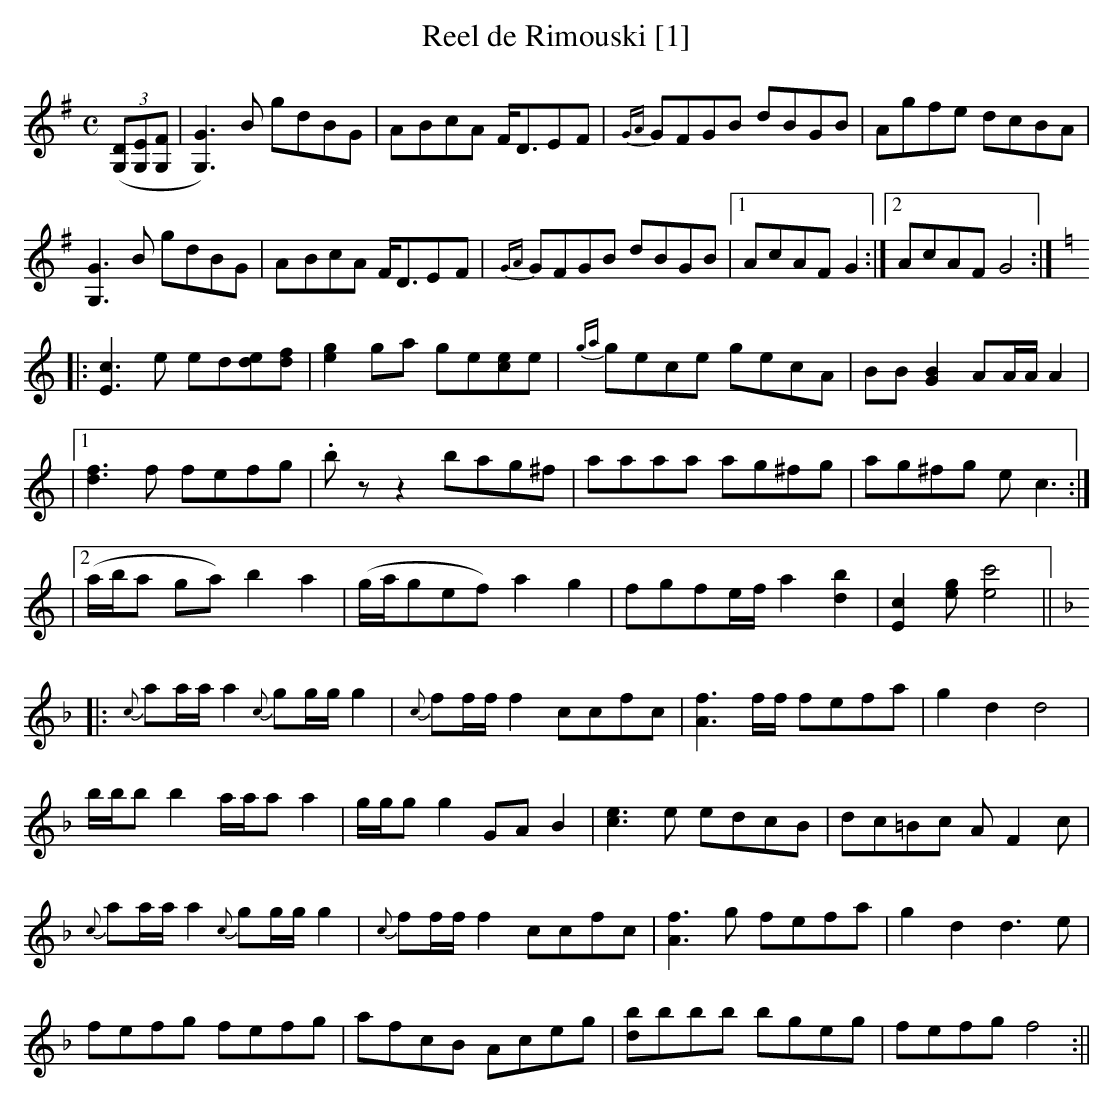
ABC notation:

X:1
T:Reel de Rimouski [1]
M:C
L:1/8
K:G
((3[G,D][G,E][G,F]|[G,3G3])B gdBG|A-BcA F<DE-F|{GA}GFGB dBGB|Agfe dcBA|
[G,3G3]B gdBG|A-BcA F<DE-F|{GA}GFGB dBGB|1AcAF G2:|2AcAF G4:|
K:C
|:[E3c3]e ed[de][df]|[e2g2] g-a g-e[ce]e|{ga}gece gecA|BB[G2B2] AA/A/ A2|
|1[d3f3]f fefg|.bz  z2 bag^f|aaaa  ag^fg|ag^fg ec3:|
|2 (a/b/a ga)  b2a2|(g/a/gef) a2g2|fgfe/f/ a2[d2b2]|[E2c2][eg][e4c'4]||
K:F
|:{c}aa/a/a2 {c}gg/g/g2|{c}ff/f/ f2 ccfc|[A3f3]f/f/ fefa|g2d2 d4|
b/b/bb2 a/a/aa2|g/g/gg2 GAB2|[c3e3]e edcB|dc=Bc AF2c|
{c}aa/a/a2  {c}gg/g/g2|{c}ff/f/f2 ccfc|[A3f3]g fefa| g2d2 d3e|
fefg fefg| afcB Aceg| [db]bbb bgeg| fefg f4:||
